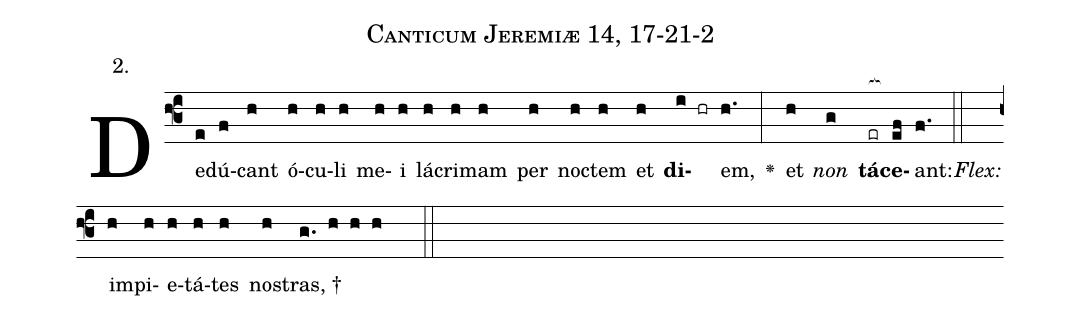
name: Canticum Jeremiæ 14, 17-21-2;
annotation: 2.;
%%
(f3)De(e)dú(f)cant(h) ó(h)cu(h)li(h) me(h)i(h) lá(h)cri(h)mam(h) per(h) no(h)ctem(h) et(h) <b>di</b>(i hr)em,(h.) <v>\greheightstar</v>(:) et(h) <i>non</i>(g) <b>tá</b>(er[ocb:1{])<b>ce</b>(ef[ocb:0}])ant:(f.) (::)
<i>Flex:</i>()  im(h)pi(h)e(h)tá(h)tes(h) no(h)stras, †(g. h h h  ::)

%E(h) u(h) o(h) u(g) a(ef) e.(f.) (::)
